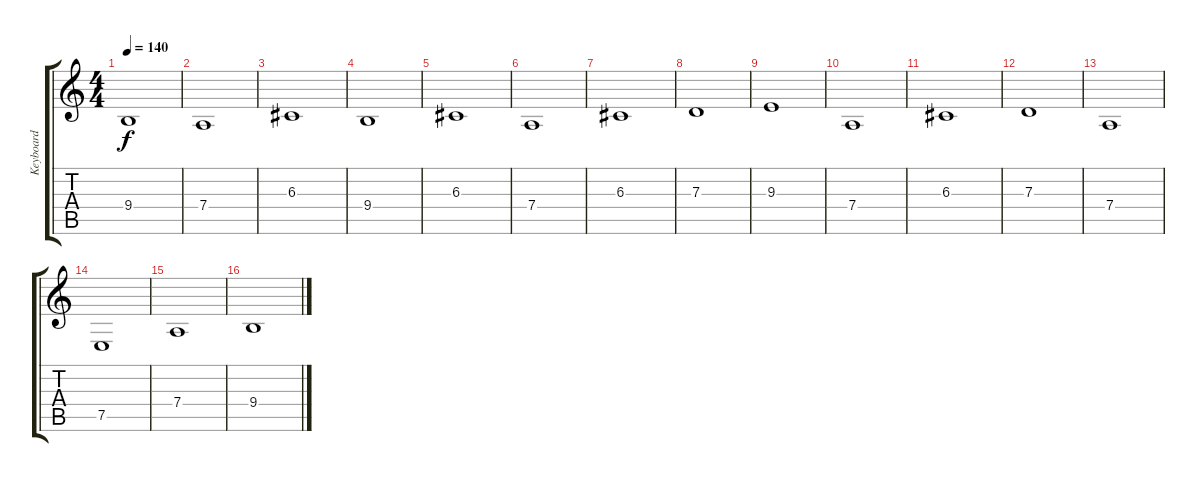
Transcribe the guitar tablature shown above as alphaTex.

\track ("Keyboard" "Keyboard") {instrument stringensemble1}
\staff {score tabs}
\tuning (E4 B3 G3 D3 A2 E2) {hide}
\ts (4 4)
\tempo 140
\clef g2
\ks c
9.4.1{dy f} |
7.4.1 |
6.3.1 |
9.4.1 |
6.3.1 |
7.4.1 |
6.3.1 |
7.3.1 |
9.3.1 |
7.4.1 |
6.3.1 |
7.3.1 |
7.4.1 |
7.5.1 |
7.4.1 |
9.4.1
